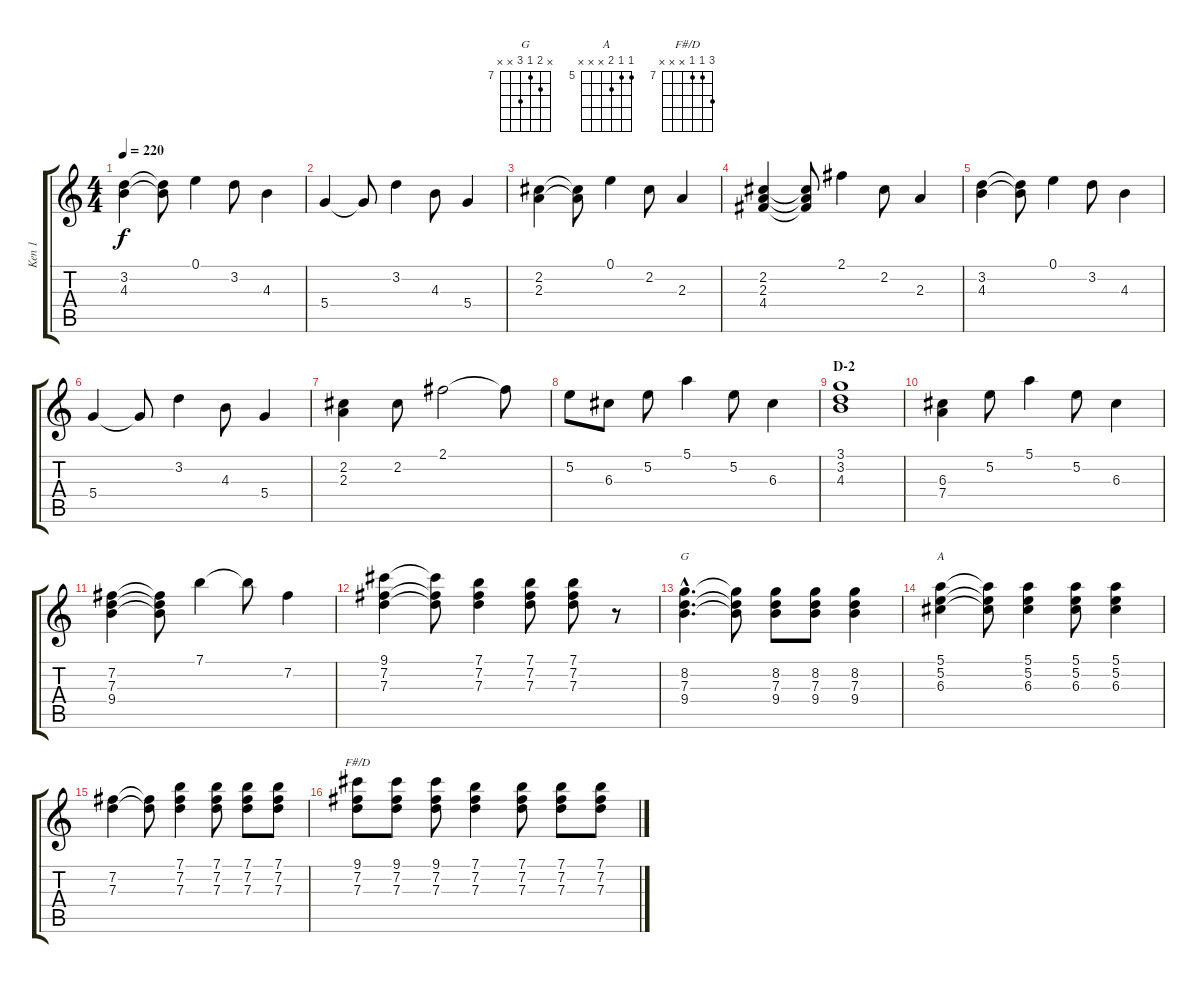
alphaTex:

\track ("Ken 1" "Ken 1") {instrument electricguitarjazz}
\staff {score tabs}
\tuning (E4 B3 G3 D3 A2 E2) {hide}
\chord ("G" x 8 7 9 x x) {firstfret 7}
\chord ("A" 5 5 6 x x x) {firstfret 5}
\chord ("F#/D" 9 7 7 x x x) {firstfret 7}
\ts (4 4)
\tempo 220
\clef g2
\ks c
(3.2 4.3).4{dy f} (3.2{t} 4.3{t}).8 0.1.4 3.2.8 4.3.4 |
5.4.4 5.4{t}.8 3.2.4 4.3.8 5.4.4 |
(2.2 2.3).4 (2.2{t} 2.3{t}).8 0.1.4 2.2.8 2.3.4 |
(2.2 2.3 4.4).4 (2.2{t} 2.3{t} 4.4{t}).8 2.1.4 2.2.8 2.3.4 |
(3.2 4.3).4 (3.2{t} 4.3{t}).8 0.1.4 3.2.8 4.3.4 |
5.4.4 5.4{t}.8 3.2.4 4.3.8 5.4.4 |
(2.2 2.3).4 2.2.8 2.1.2 2.1{t}.8 |
5.2.8 6.3.8 5.2.8 5.1.4 5.2.8 6.3.4 |
\section ("" "D-2")
(3.1 3.2 4.3).1 |
(6.3 7.4).4 5.2.8 5.1.4 5.2.8 6.3.4 |
(7.2 7.3 9.4).4 (7.2{t} 7.3{t} 9.4{t}).8 7.1.4 7.1{t}.8 7.2.4 |
(9.1 7.2 7.3).4 (9.1{t} 7.2{t} 7.3{t}).8 (7.1 7.2 7.3).4 (7.1 7.2 7.3).8 (7.1 7.2 7.3).8 r.8 |
(8.2{hac} 7.3{hac} 9.4{hac}).4{d ch "G"} (8.2{t} 7.3{t} 9.4{t}).8 (8.2 7.3 9.4).8 (8.2 7.3 9.4).8 (8.2 7.3 9.4).4 |
(5.1 5.2 6.3).4{ch "A"} (5.1{t} 5.2{t} 6.3{t}).8 (5.1 5.2 6.3).4 (5.1 5.2 6.3).8 (5.1 5.2 6.3).4 |
(7.2 7.3).4 (7.2{t} 7.3{t}).8 (7.1 7.2 7.3).4 (7.1 7.2 7.3).8 (7.1 7.2 7.3).8 (7.1 7.2 7.3).8 |
(9.1 7.2 7.3).8{ch "F#/D"} (9.1 7.2 7.3).8 (9.1 7.2 7.3).8 (7.1 7.2 7.3).4 (7.1 7.2 7.3).8 (7.1 7.2 7.3).8 (7.1 7.2 7.3).8
